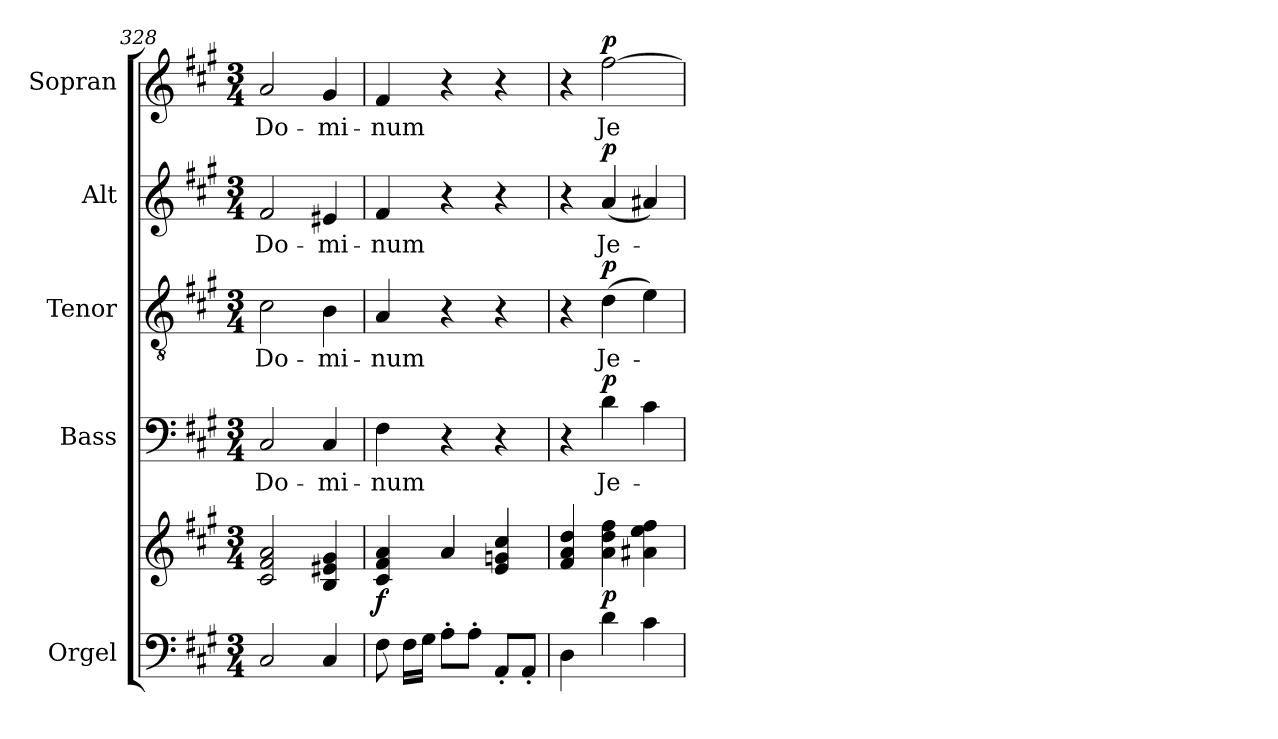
**kern	**kern	**dynam	**kern	**text	**dynam	**kern	**text	**dynam	**kern	**text	**dynam	**kern	**text	**dynam
*part5	*part5	*part5	*part4	*part4	*part4	*part3	*part3	*part3	*part2	*part2	*part2	*part1	*part1	*part1
*staff6	*staff5	*staff5/6	*staff4	*staff4	*staff4	*staff3	*staff3	*staff3	*staff2	*staff2	*staff2	*staff1	*staff1	*staff1
*I"Orgel	*	*	*I"Bass	*	*	*I"Tenor	*	*	*I"Alt	*	*	*I"Sopran	*	*
*I'Org.	*	*	*I'B.	*	*	*I'T.	*	*	*I'A.	*	*	*I'S.	*	*
*clefF4	*clefG2	*	*clefF4	*	*	*clefGv2	*	*	*clefG2	*	*	*clefG2	*	*
*k[f#c#g#]	*k[f#c#g#]	*	*k[f#c#g#]	*	*	*k[f#c#g#]	*	*	*k[f#c#g#]	*	*	*k[f#c#g#]	*	*
*A:	*A:	*	*A:	*	*	*A:	*	*	*A:	*	*	*A:	*	*
*M3/4	*M3/4	*	*M3/4	*	*	*M3/4	*	*	*M3/4	*	*	*M3/4	*	*
=328	=328	=328	=328	=328	=328	=328	=328	=328	=328	=328	=328	=328	=328	=328
!	!	!	!	!LO:LY:b	!	!	!LO:LY:b	!	!	!LO:LY:b	!	!	!LO:LY:b	!
2C#/	2c#/ 2f#/ 2a/	.	2C#/	Do-	.	2c#\	Do-	.	2f#/	Do-	.	2a/	Do-	.
!	!	!	!	!LO:LY:b	!	!	!LO:LY:b	!	!	!LO:LY:b	!	!	!LO:LY:b	!
4C#/	4B/ 4e#X/ 4g#/	.	4C#/	-mi-	.	4B\	-mi-	.	4e#X/	-mi-	.	4g#/	-mi-	.
=329	=329	=329	=329	=329	=329	=329	=329	=329	=329	=329	=329	=329	=329	=329
!	!	!LO:DY:b	!	!LO:LY:b	!	!	!LO:LY:b	!	!	!LO:LY:b	!	!	!LO:LY:b	!
8F#\	4c#/ 4f#/ 4a/	f	4F#\	-num	.	4A/	-num	.	4f#/	-num	.	4f#/	-num	.
16F#\LL	.	.	.	.	.	.	.	.	.	.	.	.	.	.
16G#\JJ	.	.	.	.	.	.	.	.	.	.	.	.	.	.
8A'>\L	4a/	.	4r	.	.	4r	.	.	4r	.	.	4r	.	.
8A'>\J	.	.	.	.	.	.	.	.	.	.	.	.	.	.
8AA'</L	4e/ 4gn/ 4cc#/	.	4r	.	.	4r	.	.	4r	.	.	4r	.	.
8AA'</J	.	.	.	.	.	.	.	.	.	.	.	.	.	.
=330	=330	=330	=330	=330	=330	=330	=330	=330	=330	=330	=330	=330	=330	=330
4D\	4f#/ 4a/ 4dd/	.	4r	.	.	4r	.	.	4r	.	.	4r	.	.
!	!	!LO:DY:b	!	!LO:LY:b	!LO:DY:a	!	!LO:LY:b	!LO:DY:a	!	!LO:LY:b	!LO:DY:a	!	!LO:LY:b	!LO:DY:a
4d\	4a\ 4dd\ 4ff#\	p	4d\	Je-	p	(>4d\	Je-	p	(<4a/	Je-	p	[2ff#\	Je-	p
4c#\	4a#X\ 4ee\ 4ff#\	.	4c#\	.	.	4e\)	.	.	4a#X/)	.	.	.	.	.
=	=	=	=	=	=	=	=	=	=	=	=	=	=	=
*-	*-	*-	*-	*-	*-	*-	*-	*-	*-	*-	*-	*-	*-	*-
